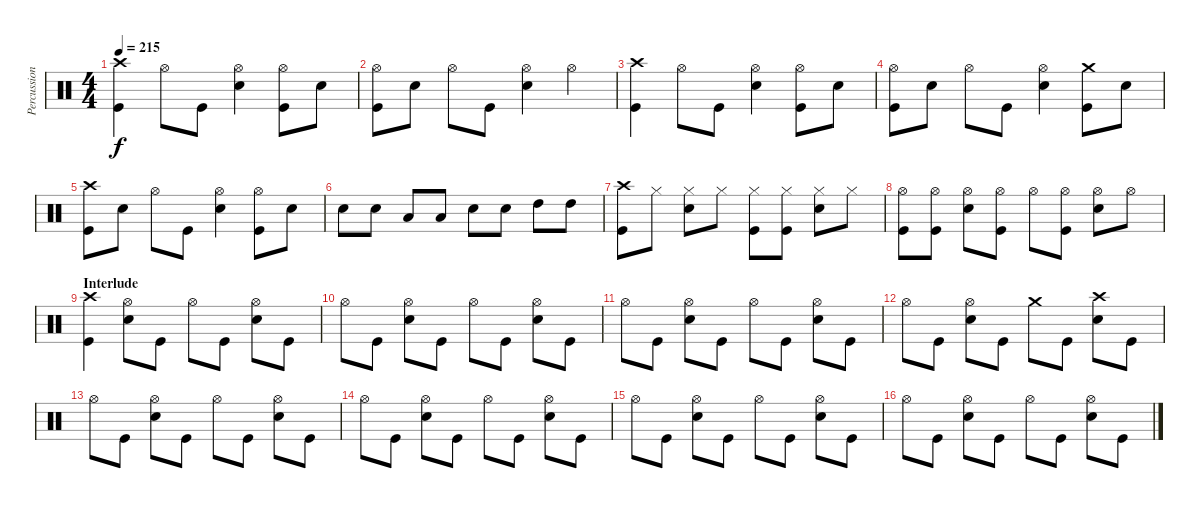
\track ("Percussions" "Percussion") {instrument percussion}
\staff {score}
\articulation defaults
\ts (4 4)
\tempo 215
\clef neutral
\ks c
("Crash high (hit)" "Kick (hit)").4{dy f} "Hi-Hat (open)".8 "Kick (hit)".8 ("Hi-Hat (open)" "Electric Snare (hit)").4 ("Hi-Hat (open)" "Kick (hit)").8 "Electric Snare (hit)".8 |
("Hi-Hat (open)" "Kick (hit)").8 "Electric Snare (hit)".8 "Hi-Hat (open)".8 "Kick (hit)".8 ("Hi-Hat (open)" "Electric Snare (hit)").4 "Hi-Hat (open)".4 |
("Crash high (hit)" "Kick (hit)").4 "Hi-Hat (open)".8 "Kick (hit)".8 ("Hi-Hat (open)" "Electric Snare (hit)").4 ("Hi-Hat (open)" "Kick (hit)").8 "Electric Snare (hit)".8 |
("Hi-Hat (open)" "Kick (hit)").8 "Electric Snare (hit)".8 "Hi-Hat (open)".8 "Kick (hit)".8 ("Hi-Hat (open)" "Electric Snare (hit)").4 ("Crash medium (hit)" "Kick (hit)").8 "Electric Snare (hit)".8 |
("Crash high (hit)" "Kick (hit)").8 "Electric Snare (hit)".8 "Hi-Hat (open)".8 "Kick (hit)".8 ("Hi-Hat (open)" "Electric Snare (hit)").4 ("Hi-Hat (open)" "Kick (hit)").8 "Electric Snare (hit)".8 |
"Electric Snare (hit)".8 "Electric Snare (hit)".8 "Low Tom (hit)".8 "Low Tom (hit)".8 "Electric Snare (hit)".8 "Electric Snare (hit)".8 "High Tom (hit)".8 "High Tom (hit)".8 |
("Crash high (hit)" "Kick (hit)").8 "Hi-Hat (closed)".8 ("Hi-Hat (closed)" "Electric Snare (hit)").8 "Hi-Hat (closed)".8 ("Hi-Hat (closed)" "Kick (hit)").8 ("Hi-Hat (closed)" "Kick (hit)").8 ("Hi-Hat (closed)" "Electric Snare (hit)").8 "Hi-Hat (closed)".8 |
("Hi-Hat (open)" "Kick (hit)").8 ("Hi-Hat (open)" "Kick (hit)").8 ("Hi-Hat (open)" "Electric Snare (hit)").8 ("Hi-Hat (open)" "Kick (hit)").8 "Hi-Hat (open)".8 ("Hi-Hat (open)" "Kick (hit)").8 ("Hi-Hat (open)" "Electric Snare (hit)").8 "Hi-Hat (open)".8 |
\section ("" "Interlude")
("Crash high (hit)" "Kick (hit)").4 ("Hi-Hat (open)" "Electric Snare (hit)").8 "Kick (hit)".8 "Hi-Hat (open)".8 "Kick (hit)".8 ("Hi-Hat (open)" "Electric Snare (hit)").8 "Kick (hit)".8 |
"Hi-Hat (open)".8 "Kick (hit)".8 ("Hi-Hat (open)" "Electric Snare (hit)").8 "Kick (hit)".8 "Hi-Hat (open)".8 "Kick (hit)".8 ("Hi-Hat (open)" "Electric Snare (hit)").8 "Kick (hit)".8 |
"Hi-Hat (open)".8 "Kick (hit)".8 ("Hi-Hat (open)" "Electric Snare (hit)").8 "Kick (hit)".8 "Hi-Hat (open)".8 "Kick (hit)".8 ("Hi-Hat (open)" "Electric Snare (hit)").8 "Kick (hit)".8 |
"Hi-Hat (open)".8 "Kick (hit)".8 ("Hi-Hat (open)" "Electric Snare (hit)").8 "Kick (hit)".8 "Crash medium (hit)".8 "Kick (hit)".8 ("Crash high (hit)" "Electric Snare (hit)").8 "Kick (hit)".8 |
"Hi-Hat (open)".8 "Kick (hit)".8 ("Hi-Hat (open)" "Electric Snare (hit)").8 "Kick (hit)".8 "Hi-Hat (open)".8 "Kick (hit)".8 ("Hi-Hat (open)" "Electric Snare (hit)").8 "Kick (hit)".8 |
"Hi-Hat (open)".8 "Kick (hit)".8 ("Hi-Hat (open)" "Electric Snare (hit)").8 "Kick (hit)".8 "Hi-Hat (open)".8 "Kick (hit)".8 ("Hi-Hat (open)" "Electric Snare (hit)").8 "Kick (hit)".8 |
"Hi-Hat (open)".8 "Kick (hit)".8 ("Hi-Hat (open)" "Electric Snare (hit)").8 "Kick (hit)".8 "Hi-Hat (open)".8 "Kick (hit)".8 ("Hi-Hat (open)" "Electric Snare (hit)").8 "Kick (hit)".8 |
"Hi-Hat (open)".8 "Kick (hit)".8 ("Hi-Hat (open)" "Electric Snare (hit)").8 "Kick (hit)".8 "Hi-Hat (open)".8 "Kick (hit)".8 ("Hi-Hat (open)" "Electric Snare (hit)").8 "Kick (hit)".8
